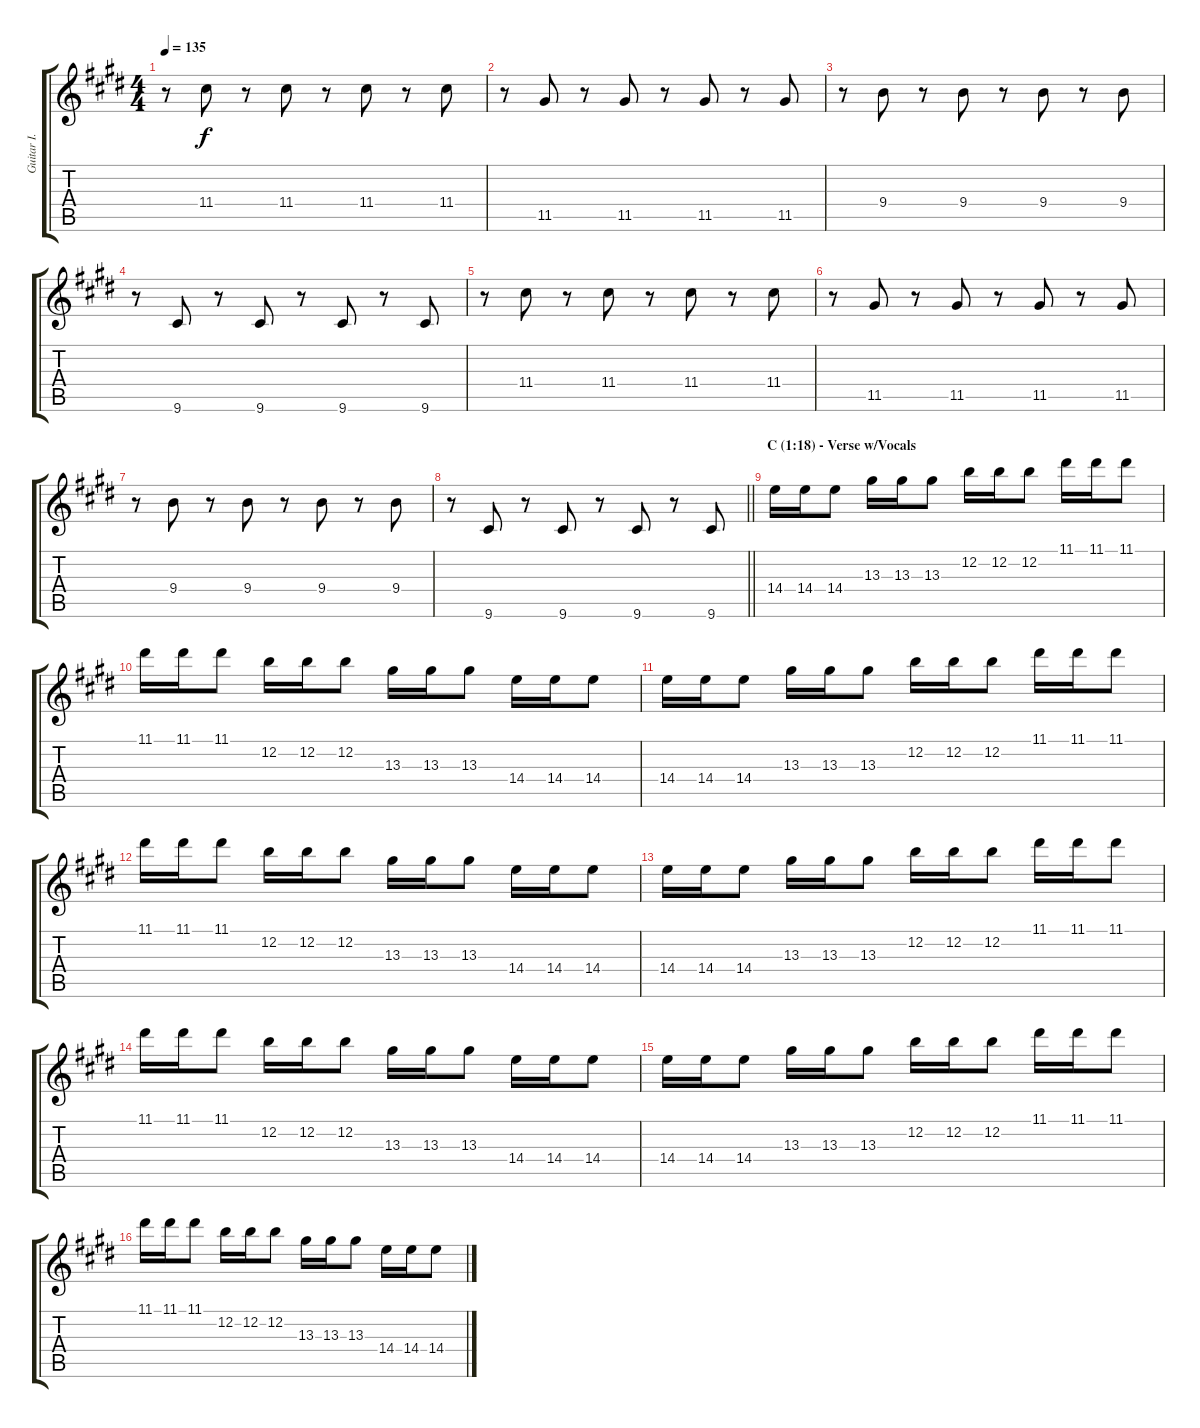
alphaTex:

\track ("Guitar I." "Guitar I.") {instrument electricguitarjazz}
\staff {score tabs}
\tuning (E4 B3 G3 D3 A2 E2) {hide}
\ts (4 4)
\tempo 135
\clef g2
\ks c#minor
r.8{dy f} 11.4.8 r.8 11.4.8 r.8 11.4.8 r.8 11.4.8 |
r.8 11.5.8 r.8 11.5.8 r.8 11.5.8 r.8 11.5.8 |
r.8 9.4.8 r.8 9.4.8 r.8 9.4.8 r.8 9.4.8 |
r.8 9.6.8 r.8 9.6.8 r.8 9.6.8 r.8 9.6.8 |
r.8 11.4.8 r.8 11.4.8 r.8 11.4.8 r.8 11.4.8 |
r.8 11.5.8 r.8 11.5.8 r.8 11.5.8 r.8 11.5.8 |
r.8 9.4.8 r.8 9.4.8 r.8 9.4.8 r.8 9.4.8 |
\barLineRight lightlight
r.8 9.6.8 r.8 9.6.8 r.8 9.6.8 r.8 9.6.8 |
\section ("" "C (1:18) - Verse w/Vocals")
14.4.16 14.4.16 14.4.8 13.3.16 13.3.16 13.3.8 12.2.16 12.2.16 12.2.8 11.1.16 11.1.16 11.1.8 |
11.1.16 11.1.16 11.1.8 12.2.16 12.2.16 12.2.8 13.3.16 13.3.16 13.3.8 14.4.16 14.4.16 14.4.8 |
14.4.16 14.4.16 14.4.8 13.3.16 13.3.16 13.3.8 12.2.16 12.2.16 12.2.8 11.1.16 11.1.16 11.1.8 |
11.1.16 11.1.16 11.1.8 12.2.16 12.2.16 12.2.8 13.3.16 13.3.16 13.3.8 14.4.16 14.4.16 14.4.8 |
14.4.16 14.4.16 14.4.8 13.3.16 13.3.16 13.3.8 12.2.16 12.2.16 12.2.8 11.1.16 11.1.16 11.1.8 |
11.1.16 11.1.16 11.1.8 12.2.16 12.2.16 12.2.8 13.3.16 13.3.16 13.3.8 14.4.16 14.4.16 14.4.8 |
14.4.16 14.4.16 14.4.8 13.3.16 13.3.16 13.3.8 12.2.16 12.2.16 12.2.8 11.1.16 11.1.16 11.1.8 |
11.1.16 11.1.16 11.1.8 12.2.16 12.2.16 12.2.8 13.3.16 13.3.16 13.3.8 14.4.16 14.4.16 14.4.8
